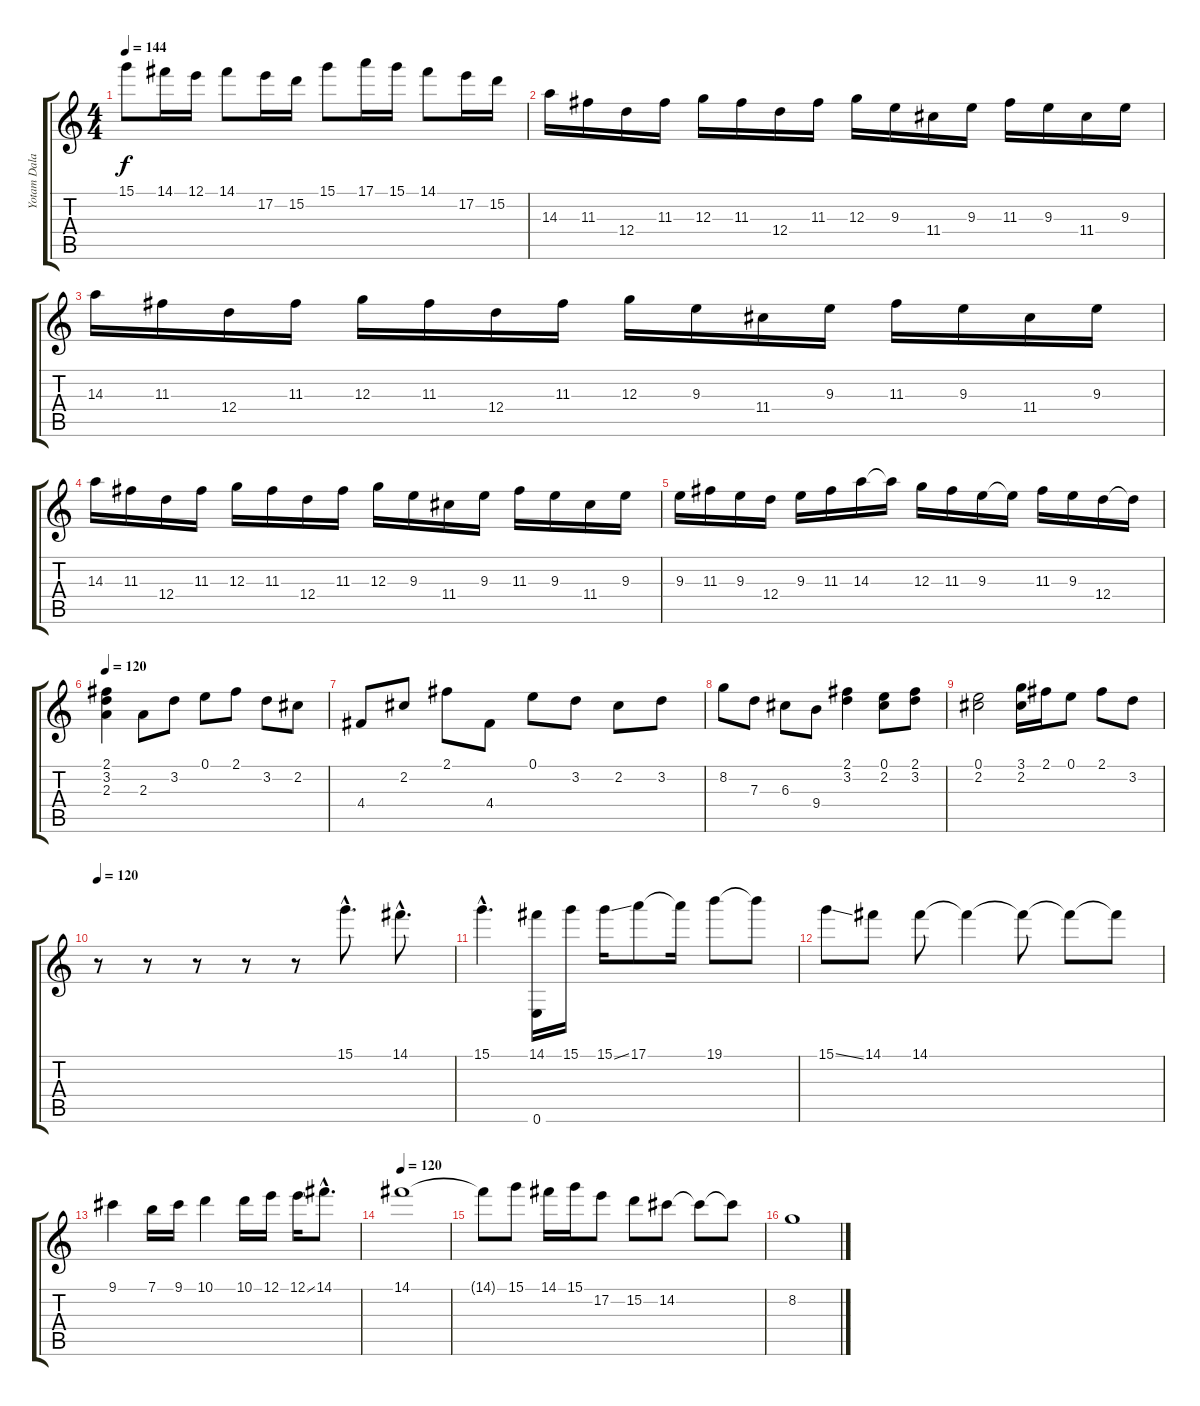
\track ("Yotam Dalal" "Yotam Dala") {instrument overdrivenguitar}
\staff {score tabs}
\tuning (E4 B3 G3 D3 A2 E2) {hide}
\ts (4 4)
\tempo 144
\clef g2
\ks c
15.1.8{dy f} 14.1.16 12.1.16 14.1.8 17.2.16 15.2.16 15.1.8 17.1.16 15.1.16 14.1.8 17.2.16 15.2.16 |
14.3.16 11.3.16 12.4.16 11.3.16 12.3.16 11.3.16 12.4.16 11.3.16 12.3.16 9.3.16 11.4.16 9.3.16 11.3.16 9.3.16 11.4.16 9.3.16 |
14.3.16 11.3.16 12.4.16 11.3.16 12.3.16 11.3.16 12.4.16 11.3.16 12.3.16 9.3.16 11.4.16 9.3.16 11.3.16 9.3.16 11.4.16 9.3.16 |
14.3.16 11.3.16 12.4.16 11.3.16 12.3.16 11.3.16 12.4.16 11.3.16 12.3.16 9.3.16 11.4.16 9.3.16 11.3.16 9.3.16 11.4.16 9.3.16 |
9.3.16 11.3.16 9.3.16 12.4.16 9.3.16 11.3.16 14.3.16 14.3{t}.16 12.3.16 11.3.16 9.3.16 9.3{t}.16 11.3.16 9.3.16 12.4.16 12.4{t}.16 |
\tempo 120
(2.1 3.2 2.3).4{instrument acousticguitarsteel} 2.3.8 3.2.8 0.1.8 2.1.8 3.2.8 2.2.8 |
4.4.8 2.2.8 2.1.8 4.4.8 0.1.8 3.2.8 2.2.8 3.2.8 |
8.2.8 7.3.8 6.3.8 9.4.8 (2.1 3.2).4 (0.1 2.2).8 (2.1 3.2).8 |
(0.1 2.2).2 (3.1 2.2).16 2.1.16 0.1.8 2.1.8 3.2.8 |
\tempo 120
r.8{instrument acousticguitarsteel} r.8 r.8 r.8 r.8 15.1{hac}.8{d} 14.1{hac}.8{d} |
15.1{hac}.4{d} (14.1 0.6).16 15.1.16 15.1{ss}.16 17.1.8 17.1{t}.16 19.1.8 19.1{t}.8 |
15.1{ss}.8 14.1.8 14.1.8 14.1{t}.4 14.1{t}.8 14.1{t}.8 14.1{t}.8 |
9.1.4 7.1.16 9.1.16 10.1.4 10.1.16 12.1.16 12.1{ss}.16 14.1{hac}.8{d} |
\tempo 120
14.1.1{instrument acousticguitarsteel} |
14.1{t}.8 15.1.8 14.1.16 15.1.16 17.2.8 15.2.8 14.2.8 14.2{t}.8 14.2{t}.8 |
8.2.1
